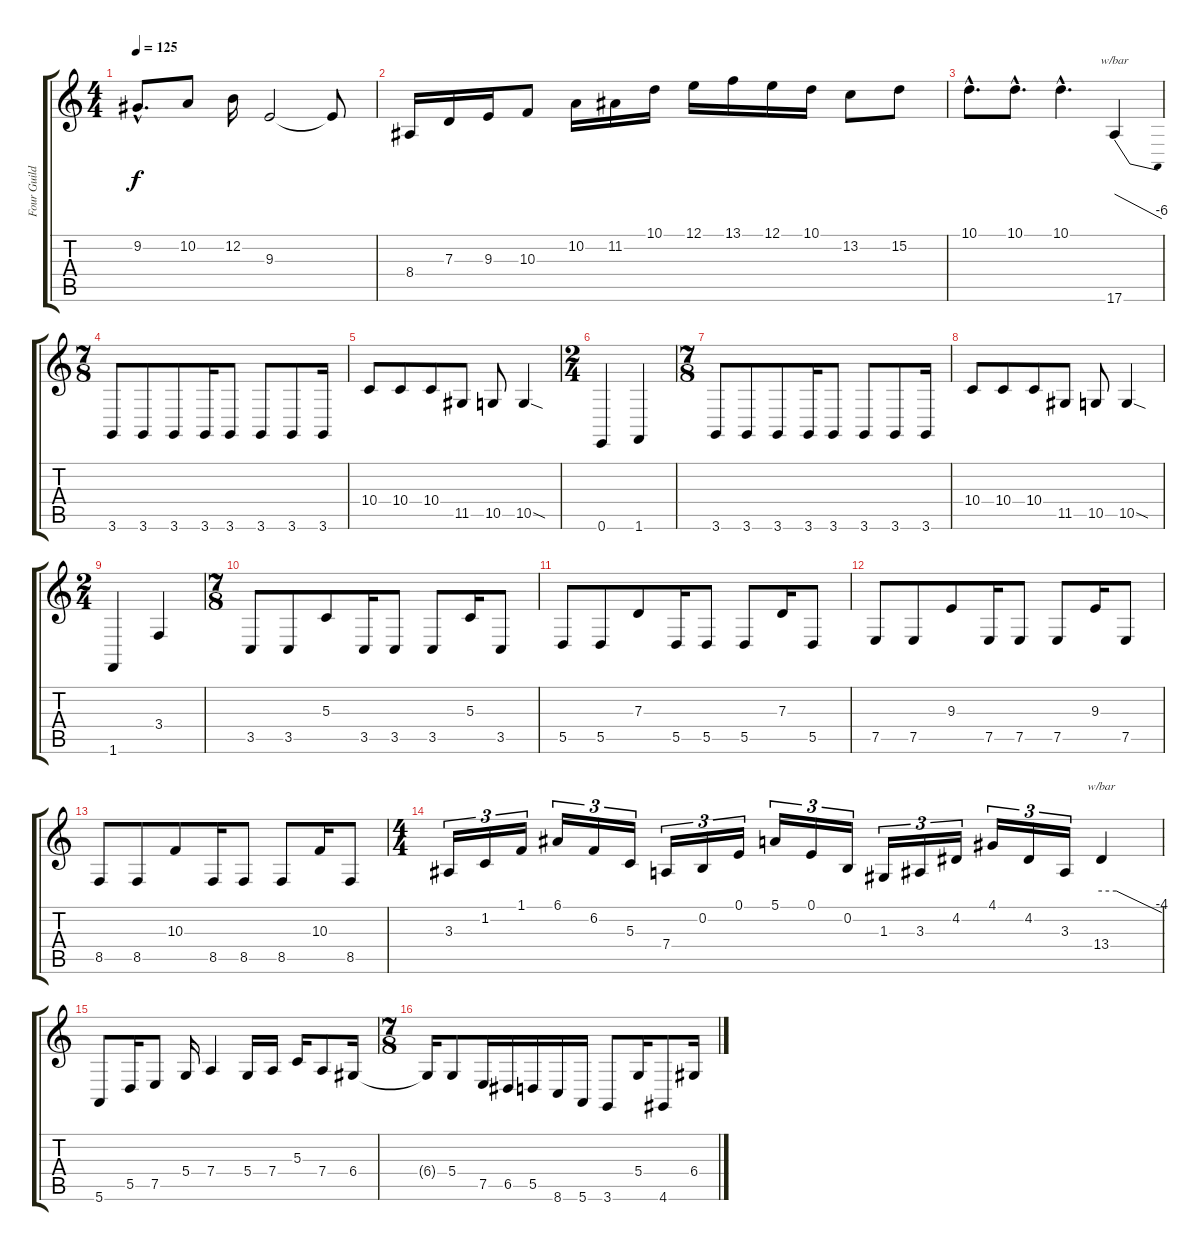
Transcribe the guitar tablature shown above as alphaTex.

\track ("Four Guilders" "Four Guild") {instrument bagpipe}
\staff {score tabs}
\tuning (E4 B3 G3 D3 A2 E2) {hide}
\ts (4 4)
\tempo 125
\clef g2
\ks c
9.2{hac}.8{d dy f} 10.2.8 12.2.16 9.3.2 9.3{t}.8 |
8.4.16 7.3.16 9.3.16 10.3.8 10.2.16 11.2.16 10.1.16 12.1.16 13.1.16 12.1.16 10.1.16 13.2.8 15.2.8 |
10.1{hac}.8{d} 10.1{hac}.8{d} 10.1{hac}.4{d} 17.6.4{tbe (dive default 0 0 60 -24)} |
\ts (7 8)
3.6.8 3.6.8 3.6.8 3.6.16 3.6.8 3.6.8 3.6.8 3.6.16 |
10.4.8 10.4.8 10.4.8 11.5.8 10.5.8 10.5{sod}.4 |
\ts (2 4)
0.6.4 1.6.4 |
\ts (7 8)
3.6.8 3.6.8 3.6.8 3.6.16 3.6.8 3.6.8 3.6.8 3.6.16 |
10.4.8 10.4.8 10.4.8 11.5.8 10.5.8 10.5{sod}.4 |
\ts (2 4)
1.6.4 3.4.4 |
\ts (7 8)
3.5.8 3.5.8 5.3.8 3.5.16 3.5.8 3.5.8 5.3.16 3.5.8 |
5.5.8 5.5.8 7.3.8 5.5.16 5.5.8 5.5.8 7.3.16 5.5.8 |
7.5.8 7.5.8 9.3.8 7.5.16 7.5.8 7.5.8 9.3.16 7.5.8 |
8.5.8 8.5.8 10.3.8 8.5.16 8.5.8 8.5.8 10.3.16 8.5.8 |
\ts (4 4)
3.3.16{tu (3 2)} 1.2.16{tu (3 2)} 1.1.16{tu (3 2)} 6.1.16{tu (3 2)} 6.2.16{tu (3 2)} 5.3.16{tu (3 2)} 7.4.16{tu (3 2)} 0.2.16{tu (3 2)} 0.1.16{tu (3 2)} 5.1.16{tu (3 2)} 0.1.16{tu (3 2)} 0.2.16{tu (3 2)} 1.3.16{tu (3 2)} 3.3.16{tu (3 2)} 4.2.16{tu (3 2)} 4.1.16{tu (3 2)} 4.2.16{tu (3 2)} 3.3.16{tu (3 2)} 13.4.4{tbe (custom default 0 0 15 0 60 -16)} |
5.6.8 5.5.16 7.5.8 5.4.16 7.4.4 5.4.16 7.4.16 5.3.16 7.4.8 6.4.16 |
\ts (7 8)
6.4{t}.16 5.4.8 7.5.16 6.5.16 5.5.16 8.6.16 5.6.16 3.6.8 5.4.16 4.6.8 6.4.16
